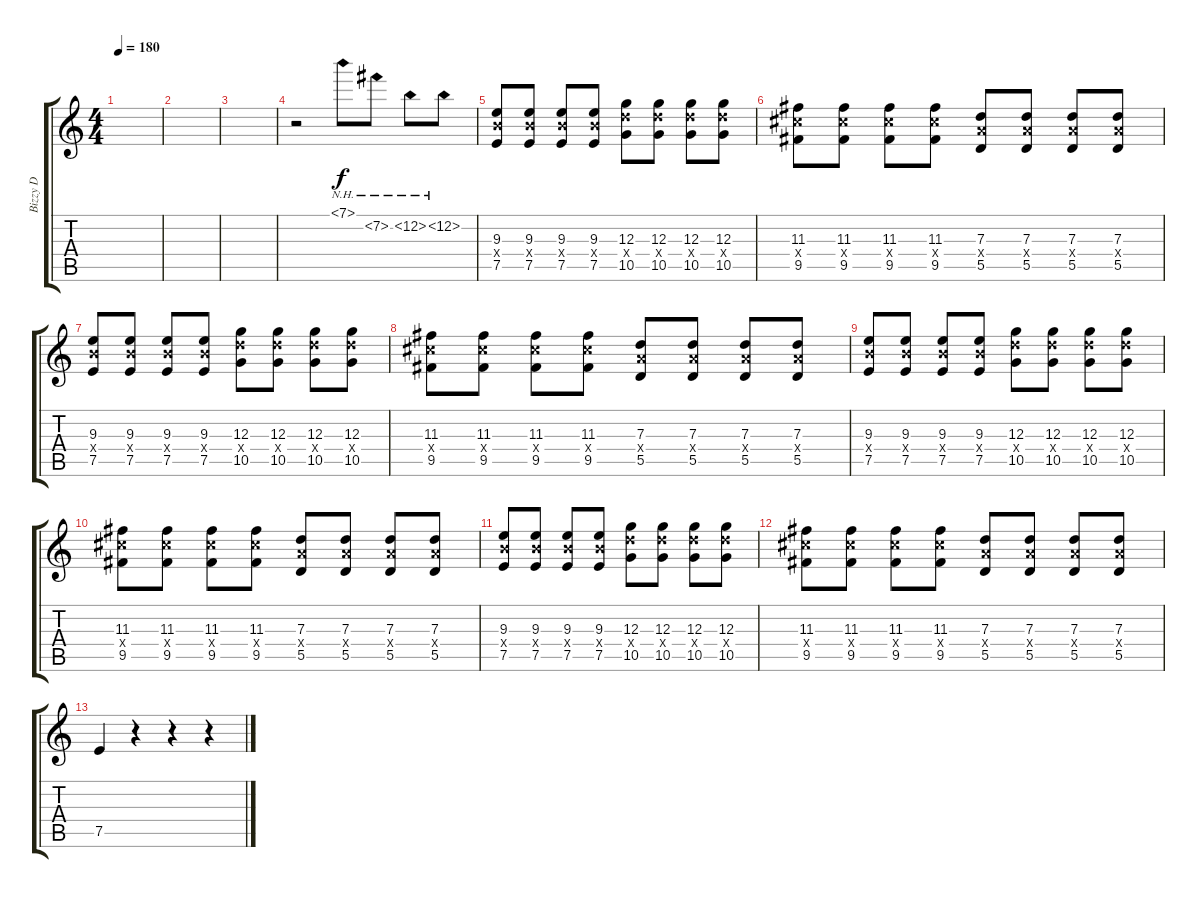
\track ("Bizzy D" "Bizzy D") {instrument distortionguitar}
\staff {score tabs}
\tuning (E4 B3 G3 D3 A2 E2) {hide}
\ts (4 4)
\tempo 180
\clef g2
\ks c
|
|
|
r.2 7.1{nh}.8 7.2{nh}.8 0.2{nh}.8 0.2{nh}.8 |
(9.3 9.4{x} 7.5).8 (9.3 9.4{x} 7.5).8 (9.3 9.4{x} 7.5).8 (9.3 9.4{x} 7.5).8 (12.3 12.4{x} 10.5).8 (12.3 12.4{x} 10.5).8 (12.3 12.4{x} 10.5).8 (12.3 12.4{x} 10.5).8 |
(11.3 11.4{x} 9.5).8 (11.3 11.4{x} 9.5).8 (11.3 11.4{x} 9.5).8 (11.3 11.4{x} 9.5).8 (7.3 7.4{x} 5.5).8 (7.3 7.4{x} 5.5).8 (7.3 7.4{x} 5.5).8 (7.3 7.4{x} 5.5).8 |
(9.3 9.4{x} 7.5).8 (9.3 9.4{x} 7.5).8 (9.3 9.4{x} 7.5).8 (9.3 9.4{x} 7.5).8 (12.3 12.4{x} 10.5).8 (12.3 12.4{x} 10.5).8 (12.3 12.4{x} 10.5).8 (12.3 12.4{x} 10.5).8 |
(11.3 11.4{x} 9.5).8 (11.3 11.4{x} 9.5).8 (11.3 11.4{x} 9.5).8 (11.3 11.4{x} 9.5).8 (7.3 7.4{x} 5.5).8 (7.3 7.4{x} 5.5).8 (7.3 7.4{x} 5.5).8 (7.3 7.4{x} 5.5).8 |
(9.3 9.4{x} 7.5).8 (9.3 9.4{x} 7.5).8 (9.3 9.4{x} 7.5).8 (9.3 9.4{x} 7.5).8 (12.3 12.4{x} 10.5).8 (12.3 12.4{x} 10.5).8 (12.3 12.4{x} 10.5).8 (12.3 12.4{x} 10.5).8 |
(11.3 11.4{x} 9.5).8 (11.3 11.4{x} 9.5).8 (11.3 11.4{x} 9.5).8 (11.3 11.4{x} 9.5).8 (7.3 7.4{x} 5.5).8 (7.3 7.4{x} 5.5).8 (7.3 7.4{x} 5.5).8 (7.3 7.4{x} 5.5).8 |
(9.3 9.4{x} 7.5).8 (9.3 9.4{x} 7.5).8 (9.3 9.4{x} 7.5).8 (9.3 9.4{x} 7.5).8 (12.3 12.4{x} 10.5).8 (12.3 12.4{x} 10.5).8 (12.3 12.4{x} 10.5).8 (12.3 12.4{x} 10.5).8 |
(11.3 11.4{x} 9.5).8 (11.3 11.4{x} 9.5).8 (11.3 11.4{x} 9.5).8 (11.3 11.4{x} 9.5).8 (7.3 7.4{x} 5.5).8 (7.3 7.4{x} 5.5).8 (7.3 7.4{x} 5.5).8 (7.3 7.4{x} 5.5).8 |
7.5.4 r.4 r.4 r.4
